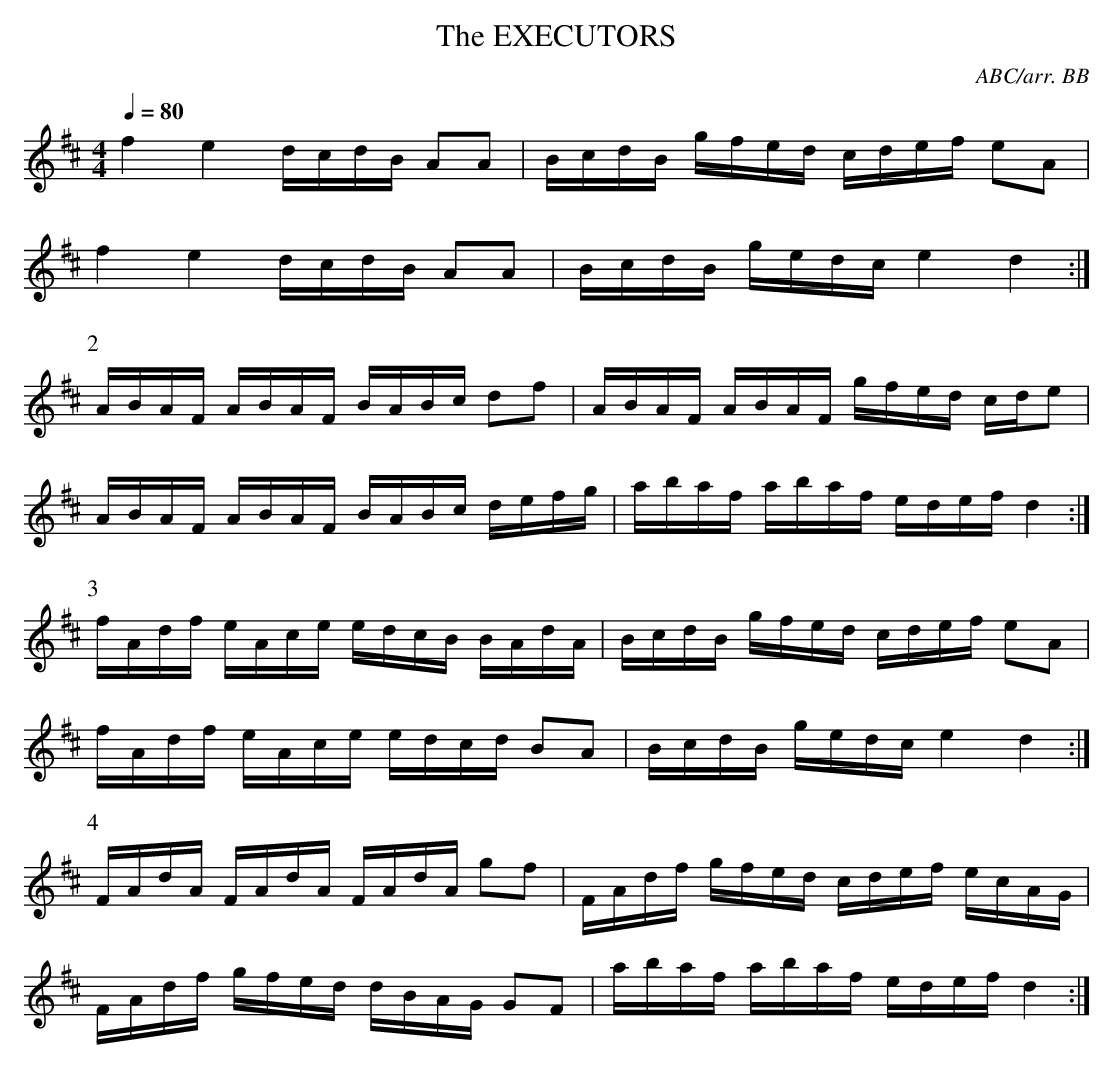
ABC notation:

X:1
T:EXECUTORS, The
C:ABC/arr. BB
Y:"Irish"
about it! Is it from a stage production? I've made
a march out of it but I guess it could be anything.
Q:1/4=80
M:4/4
L:1/16
K:D
f4e4 dcdB A2A2|BcdB gfed cdef e2A2|
f4e4 dcdB A2A2|BcdB gedc e4d4 :|
P:2
ABAF ABAF BABc d2f2|ABAF ABAF gfed cde2|
ABAF ABAF BABc defg|abaf abaf edef d4 :|
P:3
fAdf eAce edcB BAdA|BcdB gfed cdef e2A2|
fAdf eAce edcd B2A2|BcdB gedc e4 d4 :|
P:4
FAdA FAdA FAdA g2f2|FAdf gfed cdef ecAG|
FAdf gfed dBAG G2F2|abaf abaf edef d4 :|
